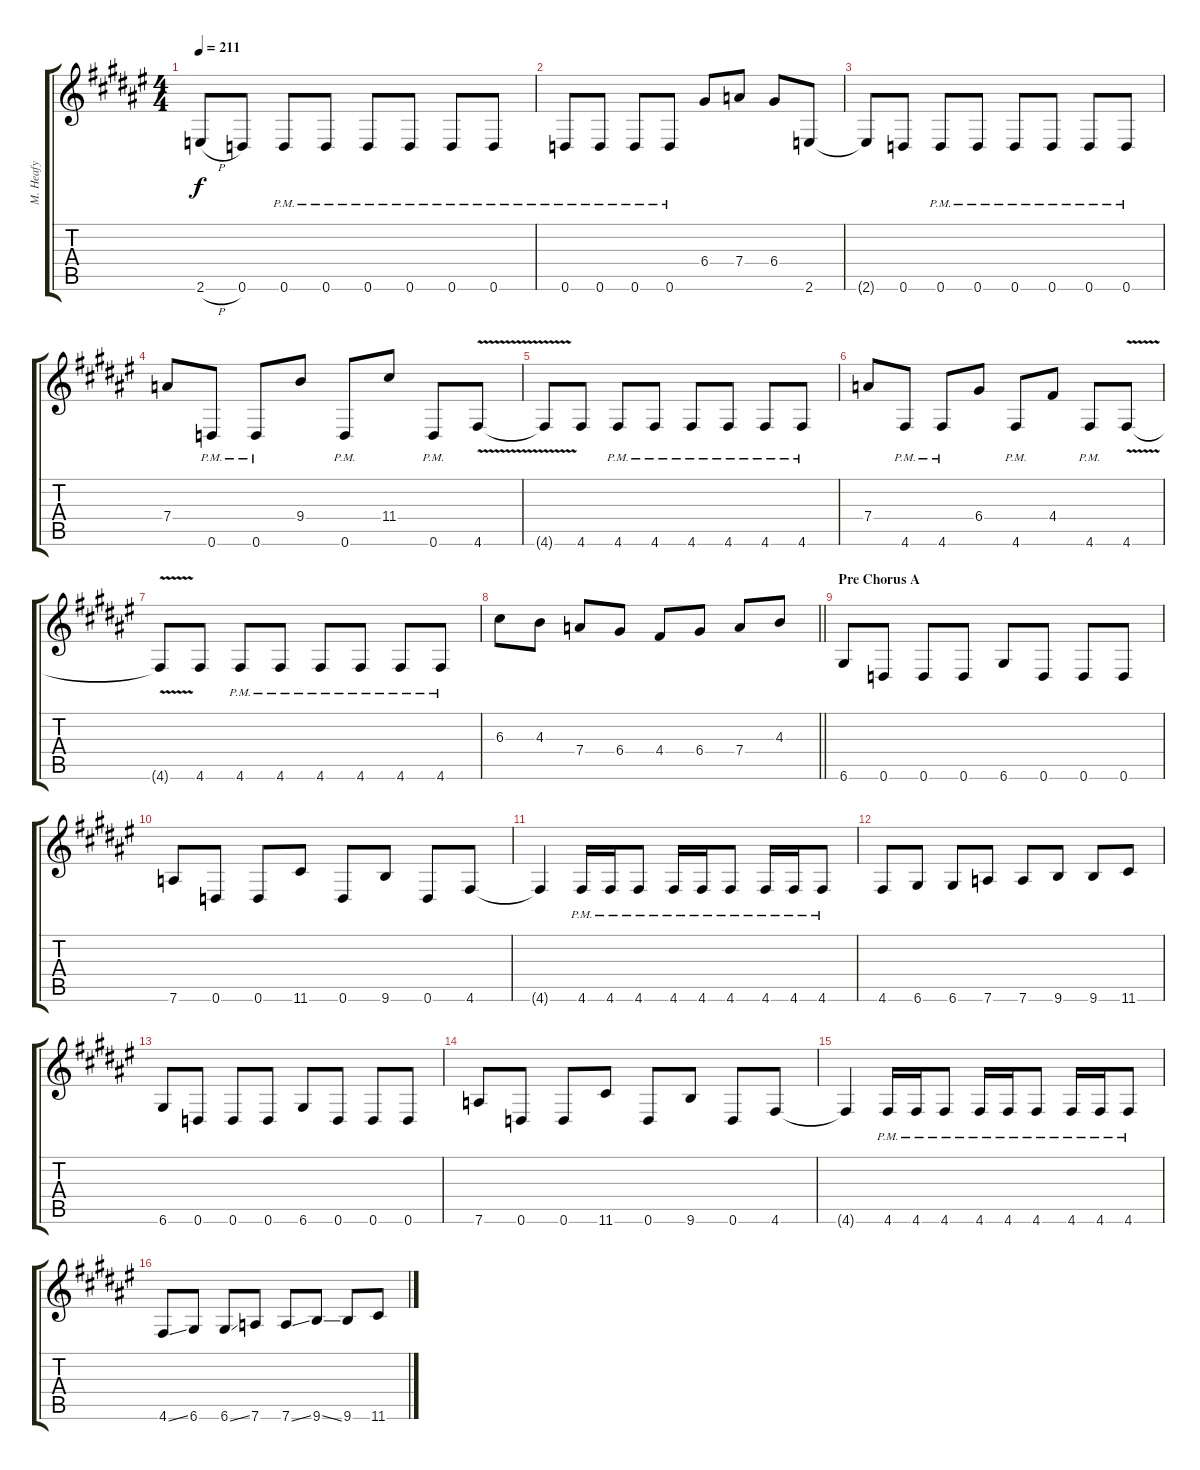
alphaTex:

\track ("M. Heafy" "M. Heafy") {instrument distortionguitar}
\staff {score tabs}
\tuning (E4 B3 G3 D3 A2 D2) {hide}
\ts (4 4)
\tempo 211
\clef g2
\ks d#minor
2.6{h}.8{dy f} 0.6.8 0.6{pm}.8 0.6{pm}.8 0.6{pm}.8 0.6{pm}.8 0.6{pm}.8 0.6{pm}.8 |
0.6{pm}.8 0.6{pm}.8 0.6{pm}.8 0.6{pm}.8 6.4.8 7.4.8 6.4.8 2.6.8 |
2.6{t}.8 0.6.8 0.6{pm}.8 0.6{pm}.8 0.6{pm}.8 0.6{pm}.8 0.6{pm}.8 0.6{pm}.8 |
7.4.8 0.6{pm}.8 0.6{pm}.8 9.4.8 0.6{pm}.8 11.4.8 0.6{pm}.8 4.6{v}.8 |
4.6{t}.8 4.6.8 4.6{pm}.8 4.6{pm}.8 4.6{pm}.8 4.6{pm}.8 4.6{pm}.8 4.6{pm}.8 |
7.4.8 4.6{pm}.8 4.6{pm}.8 6.4.8 4.6{pm}.8 4.4.8 4.6{pm}.8 4.6{v}.8 |
4.6{t}.8 4.6.8 4.6{pm}.8 4.6{pm}.8 4.6{pm}.8 4.6{pm}.8 4.6{pm}.8 4.6{pm}.8 |
\barLineRight lightlight
6.3.8 4.3.8 7.4.8 6.4.8 4.4.8 6.4.8 7.4.8 4.3.8 |
\section ("" "Pre Chorus A")
6.6.8 0.6.8 0.6.8 0.6.8 6.6.8 0.6.8 0.6.8 0.6.8 |
7.6.8 0.6.8 0.6.8 11.6.8 0.6.8 9.6.8 0.6.8 4.6.8 |
4.6{t}.4 4.6{pm}.16 4.6{pm}.16 4.6{pm}.8 4.6{pm}.16 4.6{pm}.16 4.6{pm}.8 4.6{pm}.16 4.6{pm}.16 4.6{pm}.8 |
4.6.8 6.6.8 6.6.8 7.6.8 7.6.8 9.6.8 9.6.8 11.6.8 |
6.6.8 0.6.8 0.6.8 0.6.8 6.6.8 0.6.8 0.6.8 0.6.8 |
7.6.8 0.6.8 0.6.8 11.6.8 0.6.8 9.6.8 0.6.8 4.6.8 |
4.6{t}.4 4.6{pm}.16 4.6{pm}.16 4.6{pm}.8 4.6{pm}.16 4.6{pm}.16 4.6{pm}.8 4.6{pm}.16 4.6{pm}.16 4.6{pm}.8 |
4.6{ss}.8 6.6.8 6.6{ss}.8 7.6.8 7.6{ss}.8 9.6{ss}.8 9.6.8 11.6.8
